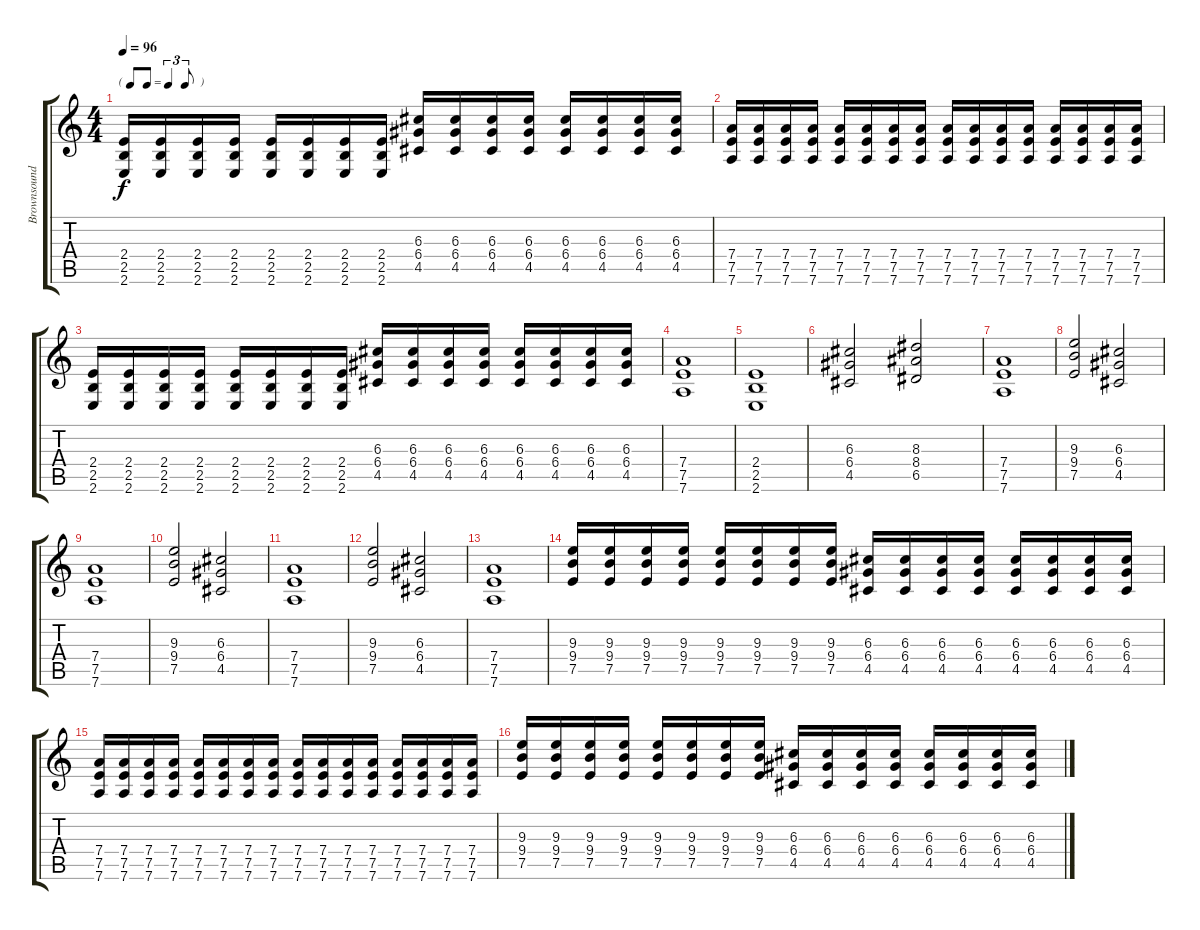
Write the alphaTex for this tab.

\track ("Brownsound" "Brownsound") {instrument distortionguitar}
\staff {score tabs}
\tuning (E4 B3 G3 D3 A2 D2) {hide}
\ts (4 4)
\tf triplet8th
\tempo 96
\clef g2
\ks c
(2.4 2.5 2.6).16{dy f} (2.4 2.5 2.6).16 (2.4 2.5 2.6).16 (2.4 2.5 2.6).16 (2.4 2.5 2.6).16 (2.4 2.5 2.6).16 (2.4 2.5 2.6).16 (2.4 2.5 2.6).16 (6.3 6.4 4.5).16 (6.3 6.4 4.5).16 (6.3 6.4 4.5).16 (6.3 6.4 4.5).16 (6.3 6.4 4.5).16 (6.3 6.4 4.5).16 (6.3 6.4 4.5).16 (6.3 6.4 4.5).16 |
(7.4 7.5 7.6).16 (7.4 7.5 7.6).16 (7.4 7.5 7.6).16 (7.4 7.5 7.6).16 (7.4 7.5 7.6).16 (7.4 7.5 7.6).16 (7.4 7.5 7.6).16 (7.4 7.5 7.6).16 (7.4 7.5 7.6).16 (7.4 7.5 7.6).16 (7.4 7.5 7.6).16 (7.4 7.5 7.6).16 (7.4 7.5 7.6).16 (7.4 7.5 7.6).16 (7.4 7.5 7.6).16 (7.4 7.5 7.6).16 |
(2.4 2.5 2.6).16 (2.4 2.5 2.6).16 (2.4 2.5 2.6).16 (2.4 2.5 2.6).16 (2.4 2.5 2.6).16 (2.4 2.5 2.6).16 (2.4 2.5 2.6).16 (2.4 2.5 2.6).16 (6.3 6.4 4.5).16 (6.3 6.4 4.5).16 (6.3 6.4 4.5).16 (6.3 6.4 4.5).16 (6.3 6.4 4.5).16 (6.3 6.4 4.5).16 (6.3 6.4 4.5).16 (6.3 6.4 4.5).16 |
(7.4 7.5 7.6).1 |
(2.4 2.5 2.6).1{balance 16 instrument electricguitarclean} |
(6.3 6.4 4.5).2 (8.3 8.4 6.5).2 |
(7.4 7.5 7.6).1 |
(9.3 9.4 7.5).2 (6.3 6.4 4.5).2 |
(7.4 7.5 7.6).1 |
(9.3 9.4 7.5).2 (6.3 6.4 4.5).2 |
(7.4 7.5 7.6).1 |
(9.3 9.4 7.5).2 (6.3 6.4 4.5).2 |
(7.4 7.5 7.6).1 |
(9.3 9.4 7.5).16{volume 11 balance 8 instrument electricguitarmuted} (9.3 9.4 7.5).16 (9.3 9.4 7.5).16 (9.3 9.4 7.5).16 (9.3 9.4 7.5).16 (9.3 9.4 7.5).16 (9.3 9.4 7.5).16 (9.3 9.4 7.5).16 (6.3 6.4 4.5).16 (6.3 6.4 4.5).16 (6.3 6.4 4.5).16 (6.3 6.4 4.5).16 (6.3 6.4 4.5).16 (6.3 6.4 4.5).16 (6.3 6.4 4.5).16 (6.3 6.4 4.5).16 |
(7.4 7.5 7.6).16 (7.4 7.5 7.6).16 (7.4 7.5 7.6).16 (7.4 7.5 7.6).16 (7.4 7.5 7.6).16 (7.4 7.5 7.6).16 (7.4 7.5 7.6).16 (7.4 7.5 7.6).16 (7.4 7.5 7.6).16 (7.4 7.5 7.6).16 (7.4 7.5 7.6).16 (7.4 7.5 7.6).16 (7.4 7.5 7.6).16 (7.4 7.5 7.6).16 (7.4 7.5 7.6).16 (7.4 7.5 7.6).16 |
(9.3 9.4 7.5).16 (9.3 9.4 7.5).16 (9.3 9.4 7.5).16 (9.3 9.4 7.5).16 (9.3 9.4 7.5).16 (9.3 9.4 7.5).16 (9.3 9.4 7.5).16 (9.3 9.4 7.5).16 (6.3 6.4 4.5).16 (6.3 6.4 4.5).16 (6.3 6.4 4.5).16 (6.3 6.4 4.5).16 (6.3 6.4 4.5).16 (6.3 6.4 4.5).16 (6.3 6.4 4.5).16 (6.3 6.4 4.5).16
